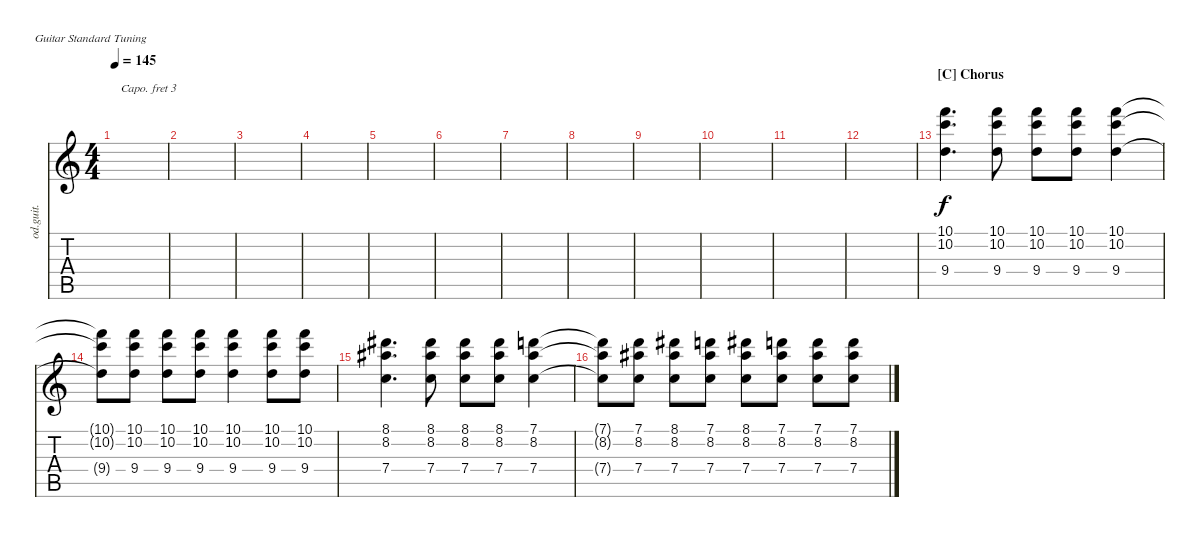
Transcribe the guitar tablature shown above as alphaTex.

\bracketExtendMode nobrackets
\track ("Backing Gt" "od.guit.") {instrument overdrivenguitar}
\staff {score tabs}
\capo 3
\tuning (E4 B3 G3 D3 A2 E2)
\ts (4 4)
\tempo 145
\clef g2
\ks aminor
|
|
|
|
|
|
|
|
|
|
|
|
\section ("C" "Chorus")
(9.4 10.2 10.1).4{d beam Down} (9.4 10.2 10.1).8{beam Down} (9.4 10.2 10.1).8{beam Down} (9.4 10.2 10.1).8{beam Down} (9.4 10.2 10.1).4{beam Down} |
(10.1{t} 10.2{t} 9.4{t}).8{beam Down} (9.4 10.2 10.1).8{beam Down} (9.4 10.2 10.1).8{beam Down} (9.4 10.2 10.1).8{beam Down} (9.4 10.2 10.1).4{beam Down} (9.4 10.2 10.1).8{beam Down} (9.4 10.2 10.1).8{beam Down} |
(7.4 8.2{acc #} 8.1{acc #}).4{d beam Down} (7.4 8.2{acc #} 8.1{acc #}).8{beam Down} (7.4 8.2{acc #} 8.1{acc #}).8{beam Down} (7.4 8.2{acc #} 8.1{acc #}).8{beam Down} (7.4 8.2{acc #} 7.1).4{beam Down} |
(7.1{t} 8.2{t acc #} 7.4{t}).8{beam Down} (7.4 8.2{acc #} 7.1).8{beam Down} (8.1{acc #} 8.2{acc #} 7.4).8{beam Down} (7.1 8.2{acc #} 7.4).8{beam Down} (8.1{acc #} 8.2{acc #} 7.4).8{beam Down} (7.1 8.2{acc #} 7.4).8{beam Down} (7.1 8.2{acc #} 7.4).8{beam Down} (7.1 8.2{acc #} 7.4).8{beam Down}
